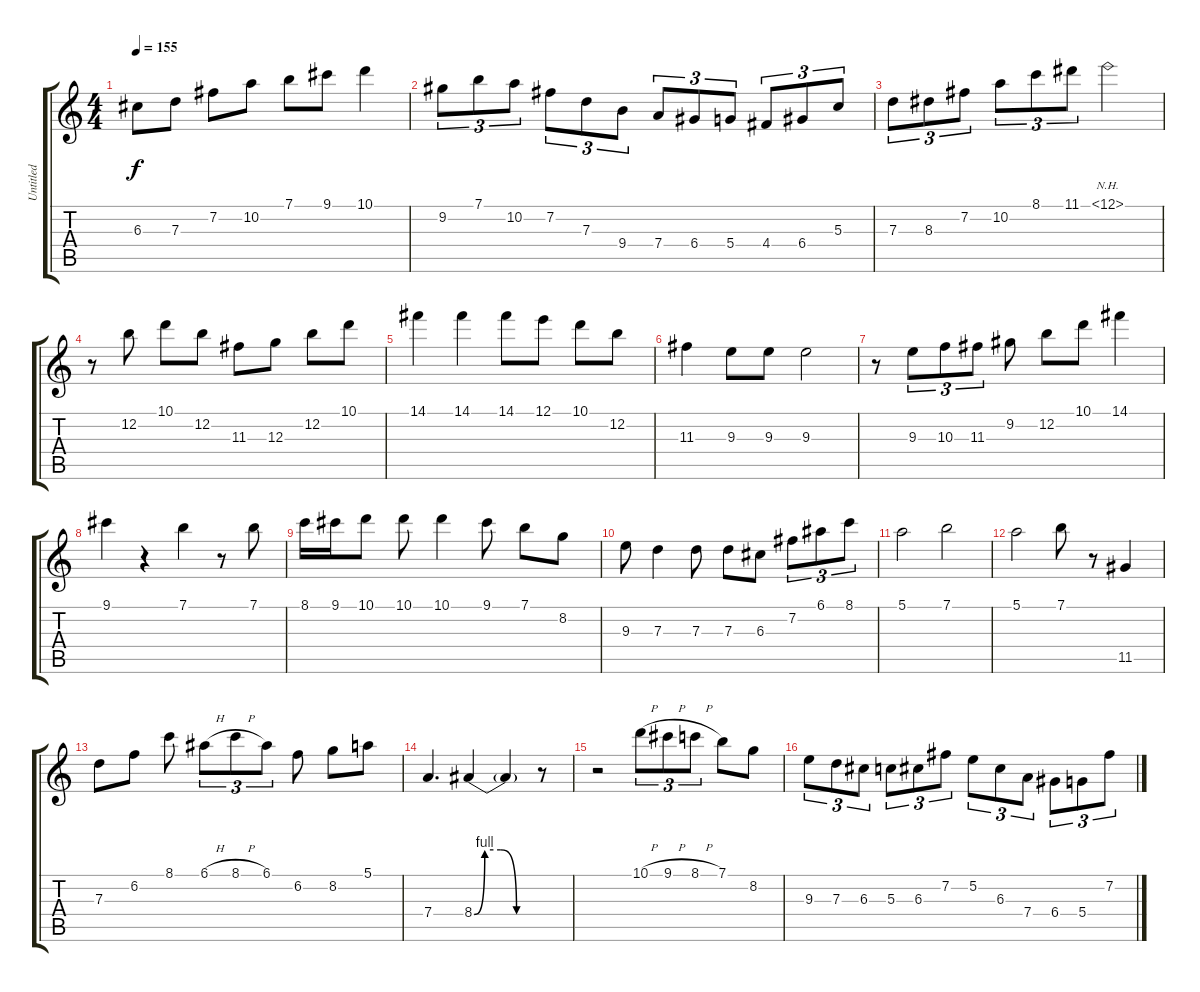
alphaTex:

\track ("Untitled" "Untitled") {instrument acousticguitarsteel}
\staff {score tabs}
\tuning (E4 B3 G3 D3 A2 E2) {hide}
\ts (4 4)
\tempo 155
\clef g2
\ks c
6.3.8{dy f} 7.3.8 7.2.8 10.2.8 7.1.8 9.1.8 10.1.4 |
9.2.8{tu (3 2)} 7.1.8{tu (3 2)} 10.2.8{tu (3 2)} 7.2.8{tu (3 2)} 7.3.8{tu (3 2)} 9.4.8{tu (3 2)} 7.4.8{tu (3 2)} 6.4.8{tu (3 2)} 5.4.8{tu (3 2)} 4.4.8{tu (3 2)} 6.4.8{tu (3 2)} 5.3.8{tu (3 2)} |
7.3.8{tu (3 2)} 8.3.8{tu (3 2)} 7.2.8{tu (3 2)} 10.2.8{tu (3 2)} 8.1.8{tu (3 2)} 11.1.8{tu (3 2)} 12.1{nh}.2 |
r.8 12.2.8 10.1.8 12.2.8 11.3.8 12.3.8 12.2.8 10.1.8 |
14.1.4 14.1.4 14.1.8 12.1.8 10.1.8 12.2.8 |
11.3.4 9.3.8 9.3.8 9.3.2 |
r.8 9.3.8{tu (3 2)} 10.3.8{tu (3 2)} 11.3.8{tu (3 2)} 9.2.8 12.2.8 10.1.8 14.1.4 |
9.1.4 r.4 7.1.4 r.8 7.1.8 |
8.1.16 9.1.16 10.1.8 10.1.8 10.1.4 9.1.8 7.1.8 8.2.8 |
9.3.8 7.3.4 7.3.8 7.3.8 6.3.8 7.2.8{tu (3 2)} 6.1.8{tu (3 2)} 8.1.8{tu (3 2)} |
5.1.2 7.1.2 |
5.1.2 7.1.8 r.8 11.5.4 |
7.3.8 6.2.8 8.1.8 6.1{h}.8{tu (3 2)} 8.1{h}.8{tu (3 2)} 6.1.8{tu (3 2)} 6.2.8 8.2.8 5.1.8 |
7.4.4{d} 8.4{be (custom 0 0 10 4 25 4 40 0 60 0)}.4 8.4{t}.4 r.8 |
r.2 10.1{h}.8{tu (3 2)} 9.1{h}.8{tu (3 2)} 8.1{h}.8{tu (3 2)} 7.1.8 8.2.8 |
9.3.8{tu (3 2)} 7.3.8{tu (3 2)} 6.3.8{tu (3 2)} 5.3.8{tu (3 2)} 6.3.8{tu (3 2)} 7.2.8{tu (3 2)} 5.2.8{tu (3 2)} 6.3.8{tu (3 2)} 7.4.8{tu (3 2)} 6.4.8{tu (3 2)} 5.4.8{tu (3 2)} 7.2.8{tu (3 2)}
